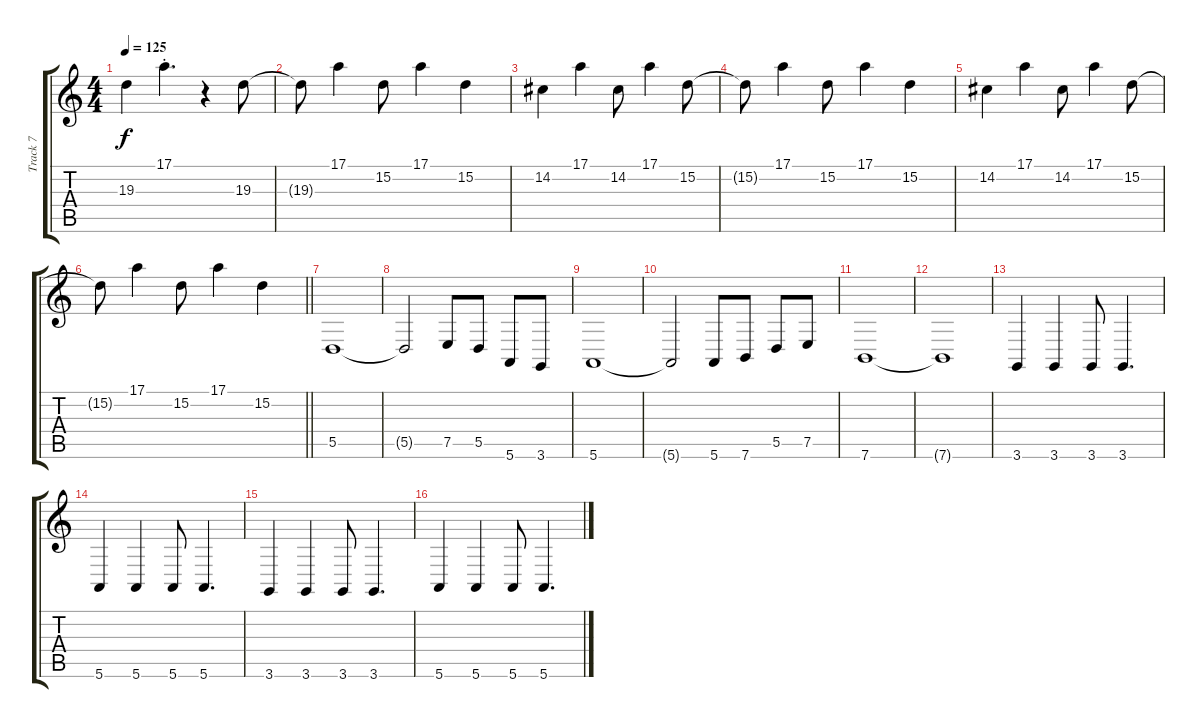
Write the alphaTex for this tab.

\track ("Track 7" "Track 7") {instrument stringensemble1}
\staff {score tabs}
\tuning (E4 B3 G3 D3 A2 E2) {hide}
\ts (4 4)
\tempo 125
\clef g2
\ks c
19.3.4{dy f} 17.1{st}.4{d} r.4 19.3.8 |
19.3{t}.8 17.1.4 15.2.8 17.1.4 15.2.4 |
14.2.4 17.1.4 14.2.8 17.1.4 15.2.8 |
15.2{t}.8 17.1.4 15.2.8 17.1.4 15.2.4 |
14.2.4 17.1.4 14.2.8 17.1.4 15.2.8 |
\barLineRight lightlight
15.2{t}.8 17.1.4 15.2.8 17.1.4 15.2.4 |
5.5.1 |
5.5{t}.2 7.5.8 5.5.8 5.6.8 3.6.8 |
5.6.1 |
5.6{t}.2 5.6.8 7.6.8 5.5.8 7.5.8 |
7.6.1 |
7.6{t}.1 |
3.6.4 3.6.4 3.6.8 3.6.4{d} |
5.6.4 5.6.4 5.6.8 5.6.4{d} |
3.6.4 3.6.4 3.6.8 3.6.4{d} |
5.6.4 5.6.4 5.6.8 5.6.4{d}
